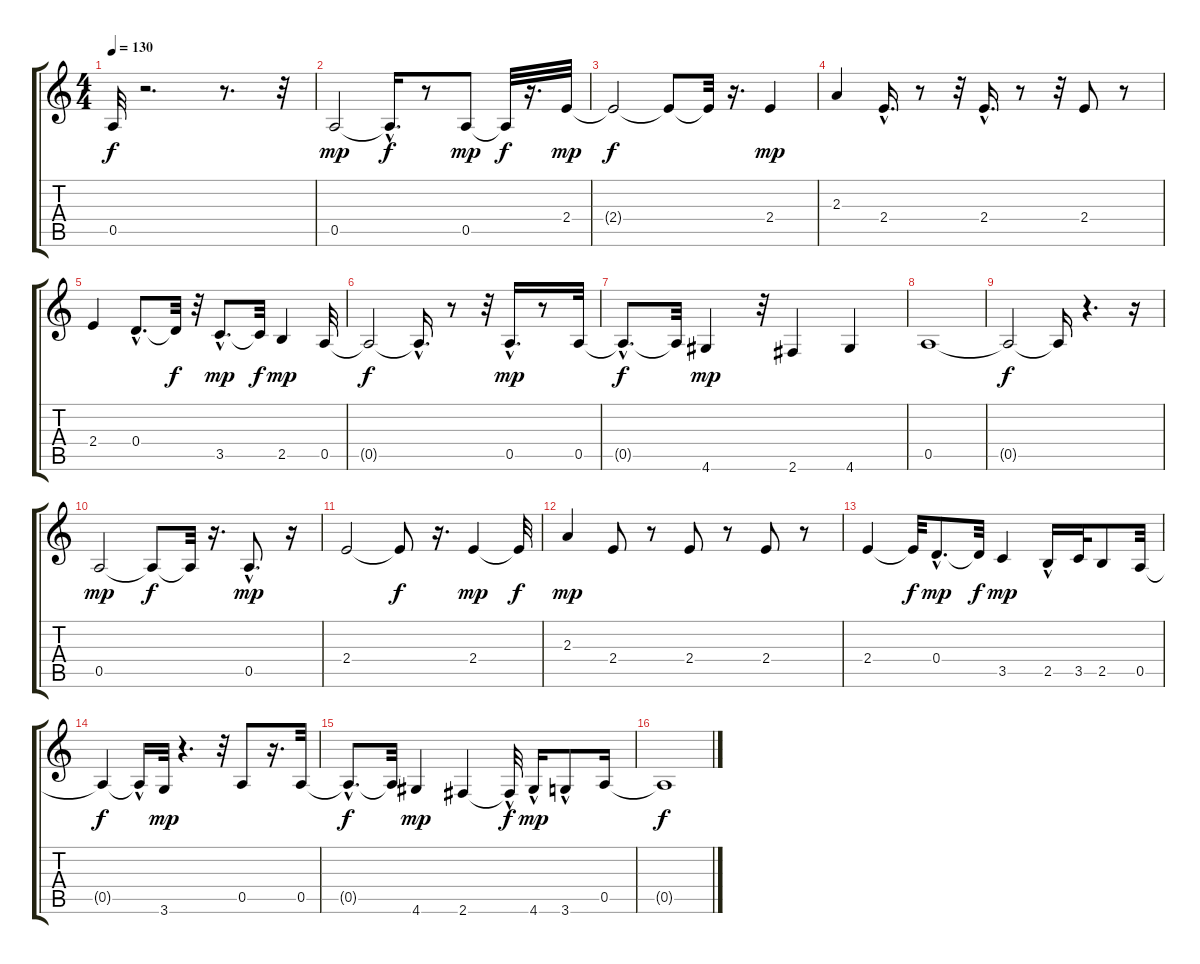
\track "" {instrument guitarharmonics}
\staff {score tabs}
\tuning (E4 B3 G3 D3 A2 E2) {hide}
\ts (4 4)
\tempo 130
\clef g2
\ks c
0.5{t}.32{dy f} r.2{d} r.8{d} r.32 |
0.5.2{dy mp} 0.5{hac t}.16{d dy f} r.8 0.5.8{dy mp} 0.5{t}.32{dy f} r.16{d} 2.4.32{dy mp} |
2.4{t}.2{dy f} 2.4{t}.8 2.4{t}.32 r.16{d} 2.4.4{dy mp} |
2.3.4 2.4{hac}.16{d} r.8 r.32 2.4{hac}.16{d} r.8 r.32 2.4.8 r.8 |
2.4.4 0.4{hac}.8{d} 0.4{t}.32{dy f} r.32 3.5{hac}.8{d dy mp} 3.5{t}.32{dy f} 2.5.4{dy mp} 0.5.32 |
0.5{t}.2{dy f} 0.5{hac t}.16{d} r.8 r.32 0.5{hac}.16{d dy mp} r.8 0.5.32 |
0.5{hac t}.8{d dy f} 0.5{t}.32 4.6.4{dy mp} r.32 2.6.4 4.6.4 |
0.5.1 |
0.5{t}.2{dy f} 0.5{t}.16 r.4{d} r.16 |
0.5.2{dy mp} 0.5{t}.8{dy f} 0.5{t}.32 r.16{d} 0.5{hac}.8{d dy mp} r.16 |
2.4.2 2.4{t}.8{dy f} r.16{d} 2.4.4{dy mp} 2.4{t}.32{dy f} |
2.3.4{dy mp} 2.4.8 r.8 2.4.8 r.8 2.4.8 r.8 |
2.4.4 2.4{t}.32{dy f} 0.4{hac}.8{d dy mp} 0.4{t}.32{dy f} 3.5.4{dy mp} 2.5{hac}.16 3.5.32 2.5.8 0.5.32 |
0.5{t}.4{dy f} 0.5{hac t}.16 3.6.32{dy mp} r.4{d} r.32 0.5.8 r.16{d} 0.5.32 |
0.5{hac t}.8{d dy f} 0.5{t}.32 4.6.4{dy mp} 2.6.4 2.6{hac t}.32{dy f} 4.6{hac}.16{dy mp} 3.6{hac}.8 0.5.16 |
0.5{t}.1{dy f}
